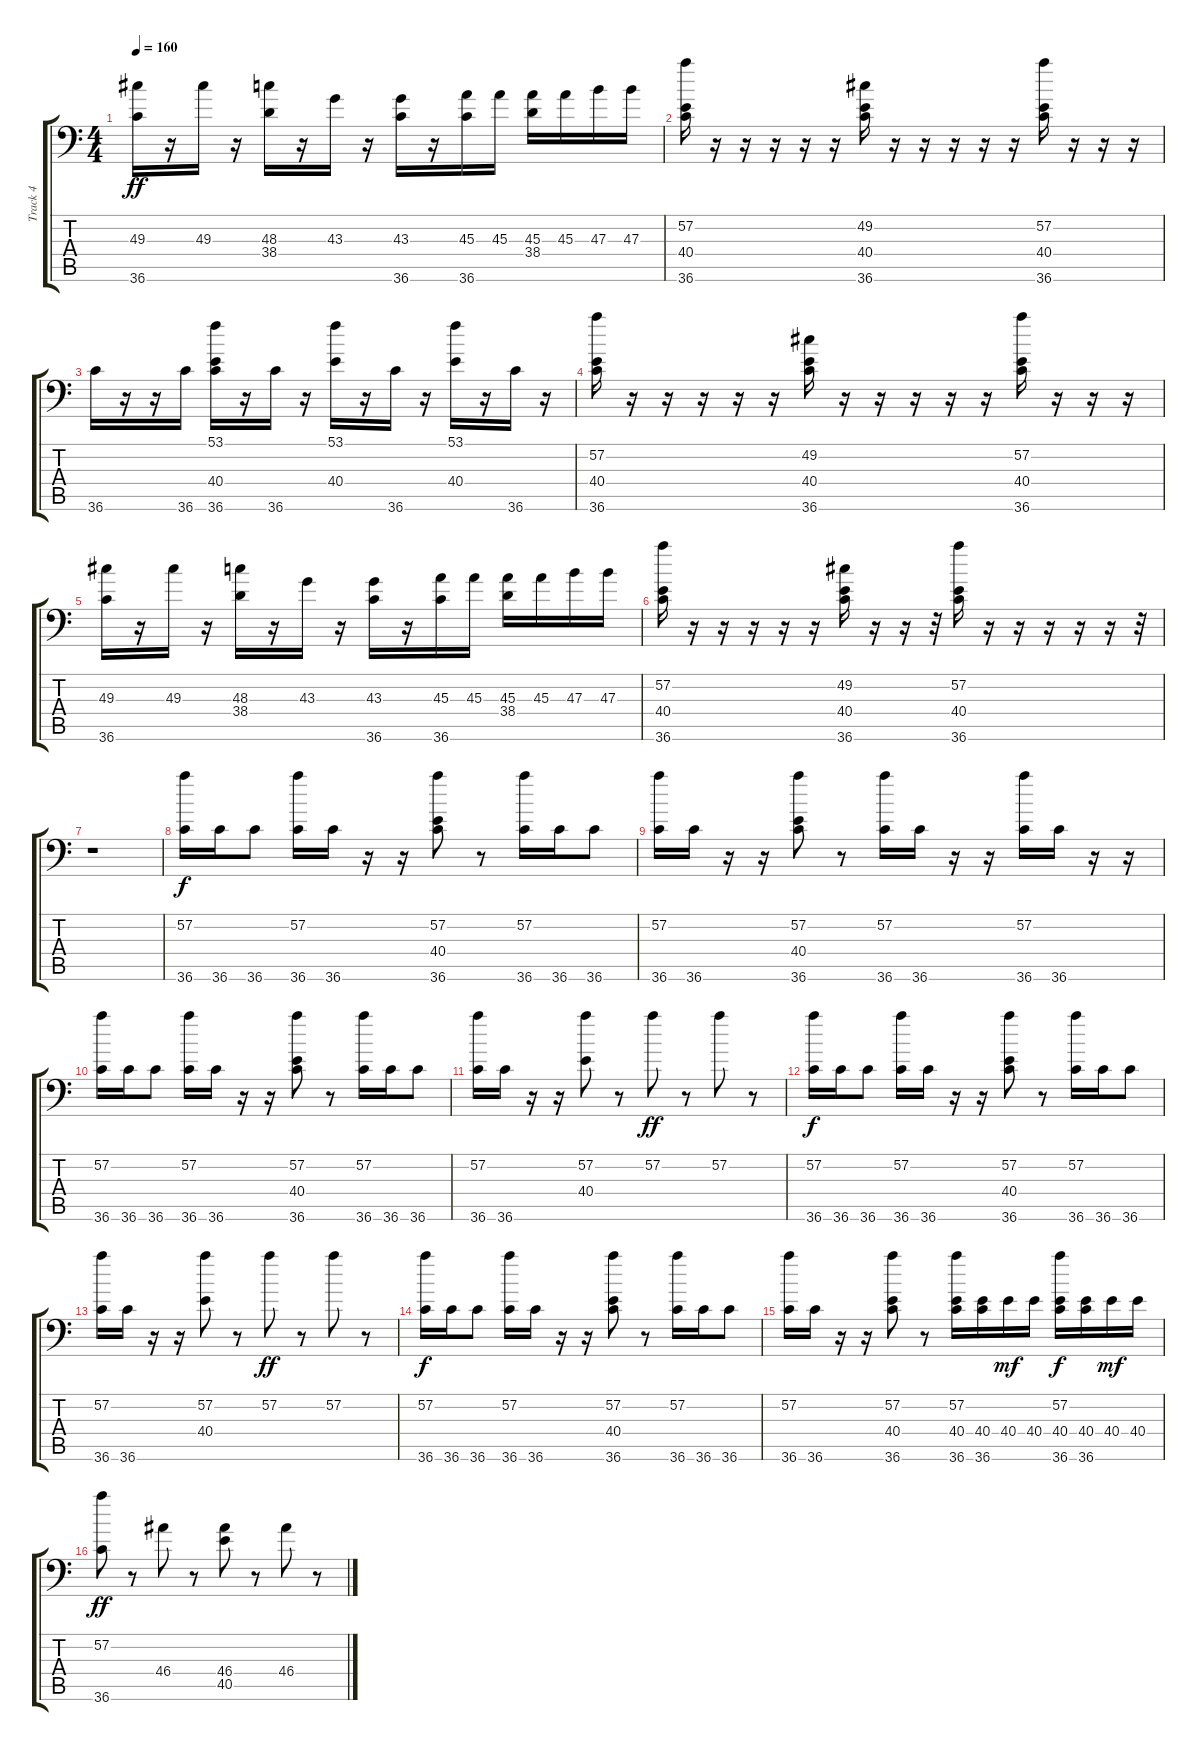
\track ("Track 4" "Track 4") {instrument acousticgrandpiano}
\staff {score tabs}
\tuning (C-1 C-1 C-1 C-1 C-1 C-1) {hide}
\ts (4 4)
\tempo 160
\clef f4
\ks c
(49.3 36.6).16{dy ff} r.16 49.3.16 r.16 (48.3 38.4).16 r.16 43.3.16 r.16 (43.3 36.6).16 r.16 (45.3 36.6).16 45.3.16 (45.3 38.4).16 45.3.16 47.3.16 47.3.16 |
(57.2 40.4 36.6).16 r.16 r.16 r.16 r.16 r.16 (49.2 40.4 36.6).16 r.16 r.16 r.16 r.16 r.16 (57.2 40.4 36.6).16 r.16 r.16 r.16 |
36.6.16 r.16 r.16 36.6.16 (53.1 40.4 36.6).16 r.16 36.6.16 r.16 (53.1 40.4).16 r.16 36.6.16 r.16 (53.1 40.4).16 r.16 36.6.16 r.16 |
(57.2 40.4 36.6).16 r.16 r.16 r.16 r.16 r.16 (49.2 40.4 36.6).16 r.16 r.16 r.16 r.16 r.16 (57.2 40.4 36.6).16 r.16 r.16 r.16 |
(49.3 36.6).16 r.16 49.3.16 r.16 (48.3 38.4).16 r.16 43.3.16 r.16 (43.3 36.6).16 r.16 (45.3 36.6).16 45.3.16 (45.3 38.4).16 45.3.16 47.3.16 47.3.16 |
(57.2 40.4 36.6).16 r.16 r.16 r.16 r.16 r.16 (49.2 40.4 36.6).16 r.16 r.16 r.32 (57.2 40.4 36.6).16 r.16 r.16 r.16 r.16 r.16 r.32 |
r.1 |
(57.2 36.6).16{dy f} 36.6.16 36.6.8 (57.2 36.6).16 36.6.16 r.16 r.16 (57.2 40.4 36.6).8 r.8 (57.2 36.6).16 36.6.16 36.6.8 |
(57.2 36.6).16 36.6.16 r.16 r.16 (57.2 40.4 36.6).8 r.8 (57.2 36.6).16 36.6.16 r.16 r.16 (57.2 36.6).16 36.6.16 r.16 r.16 |
(57.2 36.6).16 36.6.16 36.6.8 (57.2 36.6).16 36.6.16 r.16 r.16 (57.2 40.4 36.6).8 r.8 (57.2 36.6).16 36.6.16 36.6.8 |
(57.2 36.6).16 36.6.16 r.16 r.16 (57.2 40.4).8 r.8 57.2.8{dy ff} r.8 57.2.8 r.8 |
(57.2 36.6).16{dy f} 36.6.16 36.6.8 (57.2 36.6).16 36.6.16 r.16 r.16 (57.2 40.4 36.6).8 r.8 (57.2 36.6).16 36.6.16 36.6.8 |
(57.2 36.6).16 36.6.16 r.16 r.16 (57.2 40.4).8 r.8 57.2.8{dy ff} r.8 57.2.8 r.8 |
(57.2 36.6).16{dy f} 36.6.16 36.6.8 (57.2 36.6).16 36.6.16 r.16 r.16 (57.2 40.4 36.6).8 r.8 (57.2 36.6).16 36.6.16 36.6.8 |
(57.2 36.6).16 36.6.16 r.16 r.16 (57.2 40.4 36.6).8 r.8 (57.2 40.4 36.6).16 (40.4 36.6).16 40.4.16{dy mf} 40.4.16 (57.2 40.4 36.6).16{dy f} (40.4 36.6).16 40.4.16{dy mf} 40.4.16 |
(57.2 36.6).8{dy ff} r.8 46.4.8 r.8 (46.4 40.5).8 r.8 46.4.8 r.8
